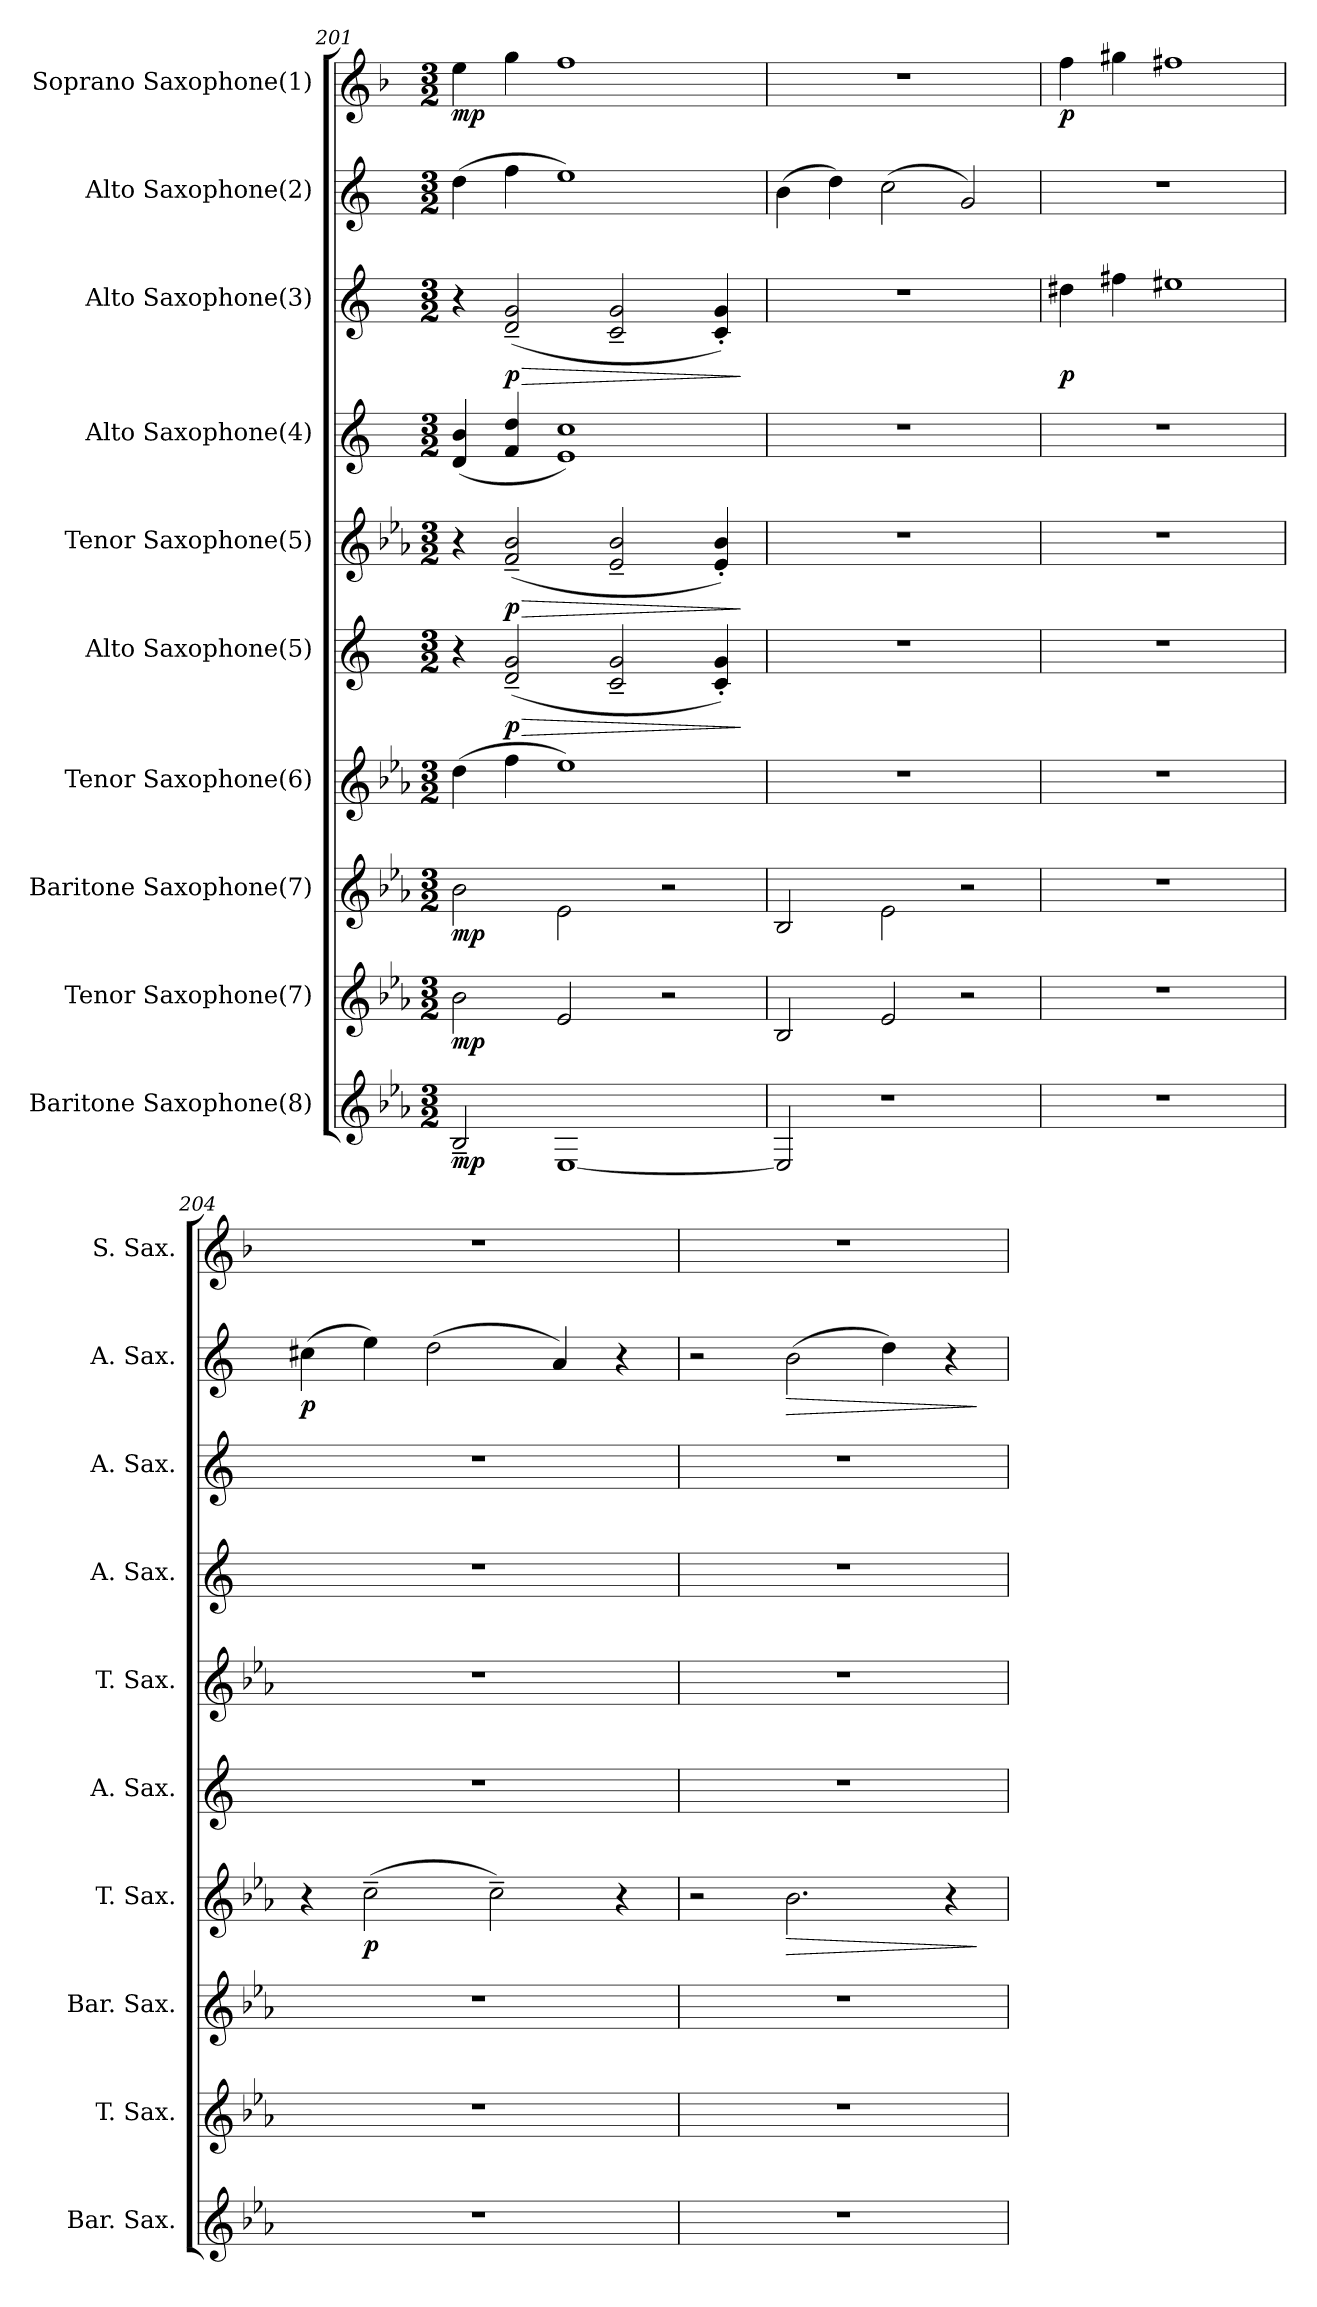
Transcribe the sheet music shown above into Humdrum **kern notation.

**kern	**dynam	**kern	**dynam	**kern	**dynam	**kern	**dynam	**kern	**dynam	**kern	**dynam	**kern	**dynam	**kern	**dynam	**kern	**dynam	**kern	**dynam
*part10	*part10	*part9	*part9	*part8	*part8	*part7	*part7	*part6	*part6	*part5	*part5	*part4	*part4	*part3	*part3	*part2	*part2	*part1	*part1
*staff10	*staff10	*staff9	*staff9	*staff8	*staff8	*staff7	*staff7	*staff6	*staff6	*staff5	*staff5	*staff4	*staff4	*staff3	*staff3	*staff2	*staff2	*staff1	*staff1
*I"Baritone Saxophone(8)	*	*I"Tenor Saxophone(7)	*	*I"Baritone Saxophone(7)	*	*I"Tenor Saxophone(6)	*	*I"Alto Saxophone(5)	*	*I"Tenor Saxophone(5)	*	*I"Alto Saxophone(4)	*	*I"Alto Saxophone(3)	*	*I"Alto Saxophone(2)	*	*I"Soprano Saxophone(1)	*
*I'Bar. Sax.	*	*I'T. Sax.	*	*I'Bar. Sax.	*	*I'T. Sax.	*	*I'A. Sax.	*	*I'T. Sax.	*	*I'A. Sax.	*	*I'A. Sax.	*	*I'A. Sax.	*	*I'S. Sax.	*
*clefG2	*	*clefG2	*	*clefG2	*	*clefG2	*	*clefG2	*	*clefG2	*	*clefG2	*	*clefG2	*	*clefG2	*	*clefG2	*
*ITrd12c21	*	*ITrd8c14	*	*ITrd12c21	*	*ITrd8c14	*	*ITrd5c9	*	*ITrd8c14	*	*ITrd5c9	*	*ITrd5c9	*	*ITrd5c9	*	*ITrd1c2	*
*k[b-e-a-]	*	*k[b-e-a-]	*	*k[b-e-a-]	*	*k[b-e-a-]	*	*k[b-e-a-]	*	*k[b-e-a-]	*	*k[b-e-a-]	*	*k[b-e-a-]	*	*k[b-e-a-]	*	*k[b-e-a-]	*
*M3/2	*	*M3/2	*	*M3/2	*	*M3/2	*	*M3/2	*	*M3/2	*	*M3/2	*	*M3/2	*	*M3/2	*	*M3/2	*
=201	=201	=201	=201	=201	=201	=201	=201	=201	=201	=201	=201	=201	=201	=201	=201	=201	=201	=201	=201
!	!LO:DY:b	!	!LO:DY:b	!	!LO:DY:b	!	!LO:DY:b	!	!	!	!	!	!	!	!	!	!	!	!
!	!	!	!	!	!	!	!LO:DY:n=1:b	!	!	!	!	!	!	!	!	!	!	!	!
!	!	!	!	!	!	!	!LO:DY:n=2:b	!	!	!	!	!	!LO:DY:b	!	!	!	!	!	!
!	!	!	!	!	!	!	!	!	!	!	!	!	!LO:DY:n=1:b	!	!	!	!	!	!
!	!	!	!	!	!	!	!	!	!	!	!	!	!LO:DY:n=2:b	!	!	!	!LO:DY:b	!	!
!	!	!	!	!	!	!	!	!	!	!	!	!	!	!	!	!	!LO:DY:n=1:b	!	!
!	!	!	!	!	!	!	!	!	!	!	!	!	!	!	!	!	!LO:DY:n=2:b	!	!
!	!	!	!	!	!	!	!	!	!	!	!	!	!	!	!	!	!LO:DY:n=3:b	!	!LO:DY:b
2BB-~/	mp	2B-\	mp	2B-\	mp	(4d\	mp mp mp	4r	.	4r	.	(4F/ 4d/	mp mp mp	4r	.	(4f\	mp mp mp mp	4dd\	mp
!	!	!	!	!	!	!	!	!	!LO:HP:b	!	!LO:HP:b	!	!	!	!LO:HP:b	!	!	!	!
!	!	!	!	!	!	!	!	!	!LO:DY:n=1:b	!	!LO:DY:n=1:b	!	!	!	!LO:DY:n=1:b	!	!	!	!
.	.	.	.	.	.	4f\	.	(2F/~ 2B-/~	> p	(2F/~ 2B-/~	> p	4A-/ 4f/	.	(2F/~ 2B-/~	> p	4a-\	.	4ff\	.
[1EE-	.	2E-/	.	2E-\	.	1e-)	.	.	.	.	.	1G 1e-)	.	.	.	1g)	.	1ee-	.
.	.	.	.	.	.	.	.	2E-/~ 2B-/~	.	2E-/~ 2B-/~	.	.	.	2E-/~ 2B-/~	.	.	.	.	.
.	.	2r	.	2r	.	.	.	.	.	.	.	.	.	.	.	.	.	.	.
.	.	.	.	.	.	.	.	4E-/' 4B-/')	.	4E-/' 4B-/')	.	.	.	4E-/' 4B-/')	.	.	.	.	.
.	.	.	.	.	.	.	.	.	]	.	]	.	.	.	]	.	.	.	.
=202	=202	=202	=202	=202	=202	=202	=202	=202	=202	=202	=202	=202	=202	=202	=202	=202	=202	=202	=202
2EE-/]	.	2BB-/	.	2BB-/	.	1.r	.	1.r	.	1.r	.	1.r	.	1.r	.	(4d\	.	1.r	.
.	.	.	.	.	.	.	.	.	.	.	.	.	.	.	.	4f\)	.	.	.
1r	.	2E-/	.	2E-\	.	.	.	.	.	.	.	.	.	.	.	(2e-\	.	.	.
.	.	2r	.	2r	.	.	.	.	.	.	.	.	.	.	.	2B-/)	.	.	.
!!LO:PB:g=z
=203	=203	=203	=203	=203	=203	=203	=203	=203	=203	=203	=203	=203	=203	=203	=203	=203	=203	=203	=203
!	!	!	!	!	!	!	!	!	!	!	!	!	!	!	!LO:DY:b	!	!	!	!LO:DY:b
1.r	.	1.r	.	1.r	.	1.r	.	1.r	.	1.r	.	1.r	.	4f#X\	p	1.r	.	4ee-\	p
.	.	.	.	.	.	.	.	.	.	.	.	.	.	4an\	.	.	.	4ff#X\	.
.	.	.	.	.	.	.	.	.	.	.	.	.	.	1g#X	.	.	.	1een	.
=204	=204	=204	=204	=204	=204	=204	=204	=204	=204	=204	=204	=204	=204	=204	=204	=204	=204	=204	=204
!	!	!	!	!	!	!	!	!	!	!	!	!	!	!	!	!	!LO:DY:b	!	!
1.r	.	1.r	.	1.r	.	4r	.	1.r	.	1.r	.	1.r	.	1.r	.	(4en\	p	1.r	.
!	!	!	!	!	!	!	!LO:DY:b	!	!	!	!	!	!	!	!	!	!	!	!
.	.	.	.	.	.	(2c~\	p	.	.	.	.	.	.	.	.	4g\)	.	.	.
.	.	.	.	.	.	.	.	.	.	.	.	.	.	.	.	(2f\	.	.	.
.	.	.	.	.	.	2c~\)	.	.	.	.	.	.	.	.	.	.	.	.	.
.	.	.	.	.	.	.	.	.	.	.	.	.	.	.	.	4c/)	.	.	.
.	.	.	.	.	.	4r	.	.	.	.	.	.	.	.	.	4r	.	.	.
=205	=205	=205	=205	=205	=205	=205	=205	=205	=205	=205	=205	=205	=205	=205	=205	=205	=205	=205	=205
1.r	.	1.r	.	1.r	.	2r	.	1.r	.	1.r	.	1.r	.	1.r	.	2r	.	1.r	.
!	!	!	!	!	!	!	!LO:HP:b	!	!	!	!	!	!	!	!	!	!LO:HP:b	!	!
.	.	.	.	.	.	2.B-\	>	.	.	.	.	.	.	.	.	(2d\	>	.	.
.	.	.	.	.	.	.	.	.	.	.	.	.	.	.	.	4f\)	.	.	.
.	.	.	.	.	.	4r	.	.	.	.	.	.	.	.	.	4r	.	.	.
.	.	.	.	.	.	.	]	.	.	.	.	.	.	.	.	.	]	.	.
=	=	=	=	=	=	=	=	=	=	=	=	=	=	=	=	=	=	=	=
*-	*-	*-	*-	*-	*-	*-	*-	*-	*-	*-	*-	*-	*-	*-	*-	*-	*-	*-	*-
